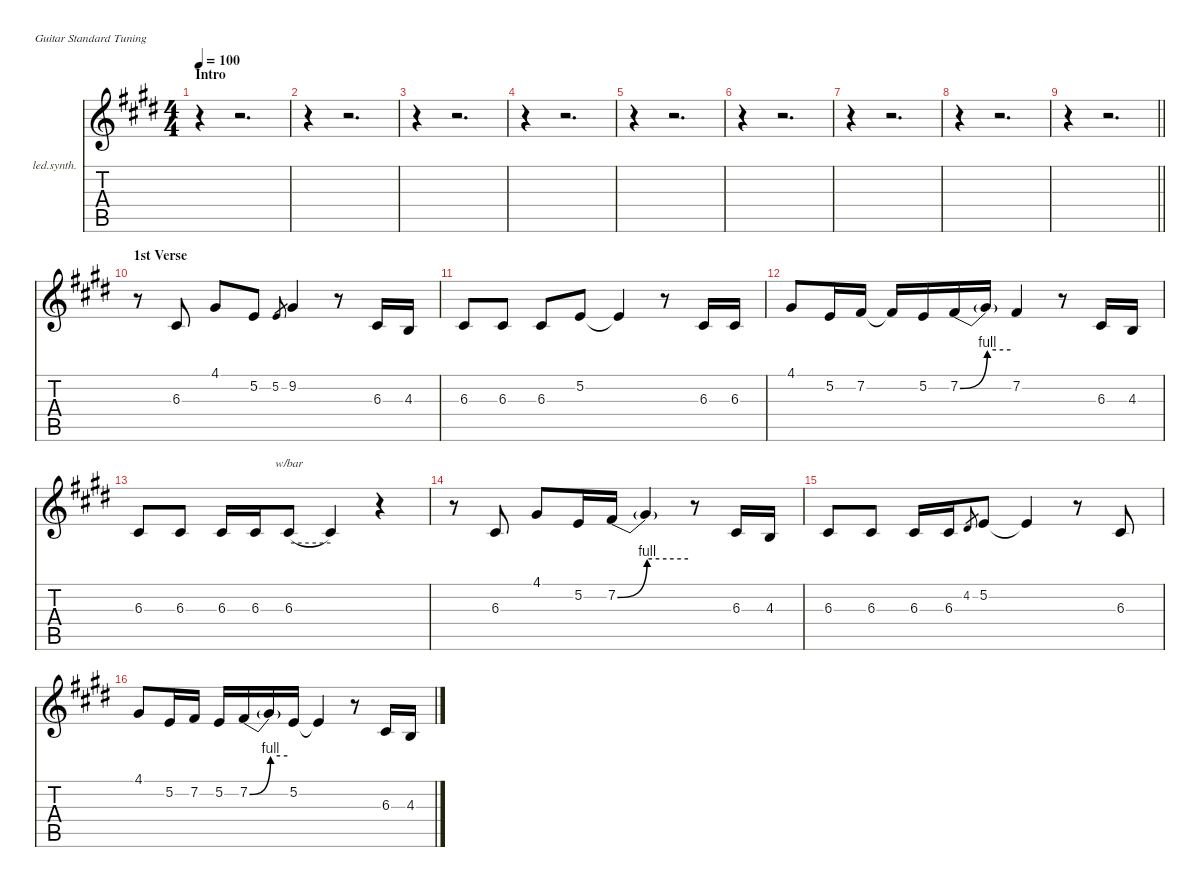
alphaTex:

\defaultSystemsLayout 4
\hideDynamics
\bracketExtendMode nobrackets
\firstSystemTrackNameOrientation horizontal
\otherSystemsTrackNameOrientation horizontal
\track ("Vocals" "led.synth.") {instrument lead6voice}
\staff {score tabs}
\tuning (E4 B3 G3 D3 A2 E2)
\ts (4 4)
\beaming (8 2 2 2 2)
\section ("" "Intro")
\tempo 100
\clef g2
\ks c#minor
r.4{dy f instrument lead6voice} r.2{d} |
r.4 r.2{d} |
r.4 r.2{d} |
r.4 r.2{d} |
r.4 r.2{d} |
r.4 r.2{d} |
r.4 r.2{d} |
r.4 r.2{d} |
\barLineRight lightlight
r.4 r.2{d} |
\section ("" "1st Verse")
r.8 6.3{acc #}.8 4.1{acc #}.8 5.2{acc forcenatural}.8 5.2{acc forcenatural}.8{gr dy mf} 9.2{acc #}.4{dy f} r.8 6.3{acc #}.16 4.3{acc forcenatural}.16 |
6.3{acc #}.8 6.3{acc #}.8 6.3{acc #}.8 5.2{acc forcenatural}.8 5.2{t acc forcenatural}.4 r.8 6.3{acc #}.16 6.3{acc #}.16 |
4.1{acc #}.8 5.2{acc forcenatural}.16 7.2{acc #}.16 7.2{t acc #}.16 5.2{acc forcenatural}.16 7.2{be (bend 0 0 60 4) acc #}.16 7.2{be (hold 0 4 60 4) t}.16 7.2{acc #}.4 r.8 6.3{acc #}.16 4.3{acc forcenatural}.16 |
6.3{acc #}.8 6.3{acc #}.8 6.3{acc #}.16 6.3{acc #}.16 6.3{acc #}.8{tbe (hold default 0 0 60 0)} 6.3{t acc #}.4 r.4 |
r.8 6.3{acc #}.8 4.1{acc #}.8 5.2{acc forcenatural}.16 7.2{be (bend 0 0 60 4) acc #}.16 7.2{be (hold 0 4 60 4) t}.4 r.8 6.3{acc #}.16 4.3{acc forcenatural}.16 |
6.3{acc #}.8 6.3{acc #}.8 6.3{acc #}.16 6.3{acc #}.16 4.2{acc #}.8{gr dy mf} 5.2{acc forcenatural}.8{dy f} 5.2{t acc forcenatural}.4 r.8 6.3{acc #}.8 |
4.1{acc #}.8 5.2{acc forcenatural}.16 7.2{acc #}.16 5.2{acc forcenatural}.16 7.2{be (bend 0 0 60 4) acc #}.16 7.2{be (hold 0 4 60 4) t}.16 5.2{acc forcenatural}.16 5.2{t acc forcenatural}.4 r.8 6.3{acc #}.16 4.3{acc forcenatural}.16
